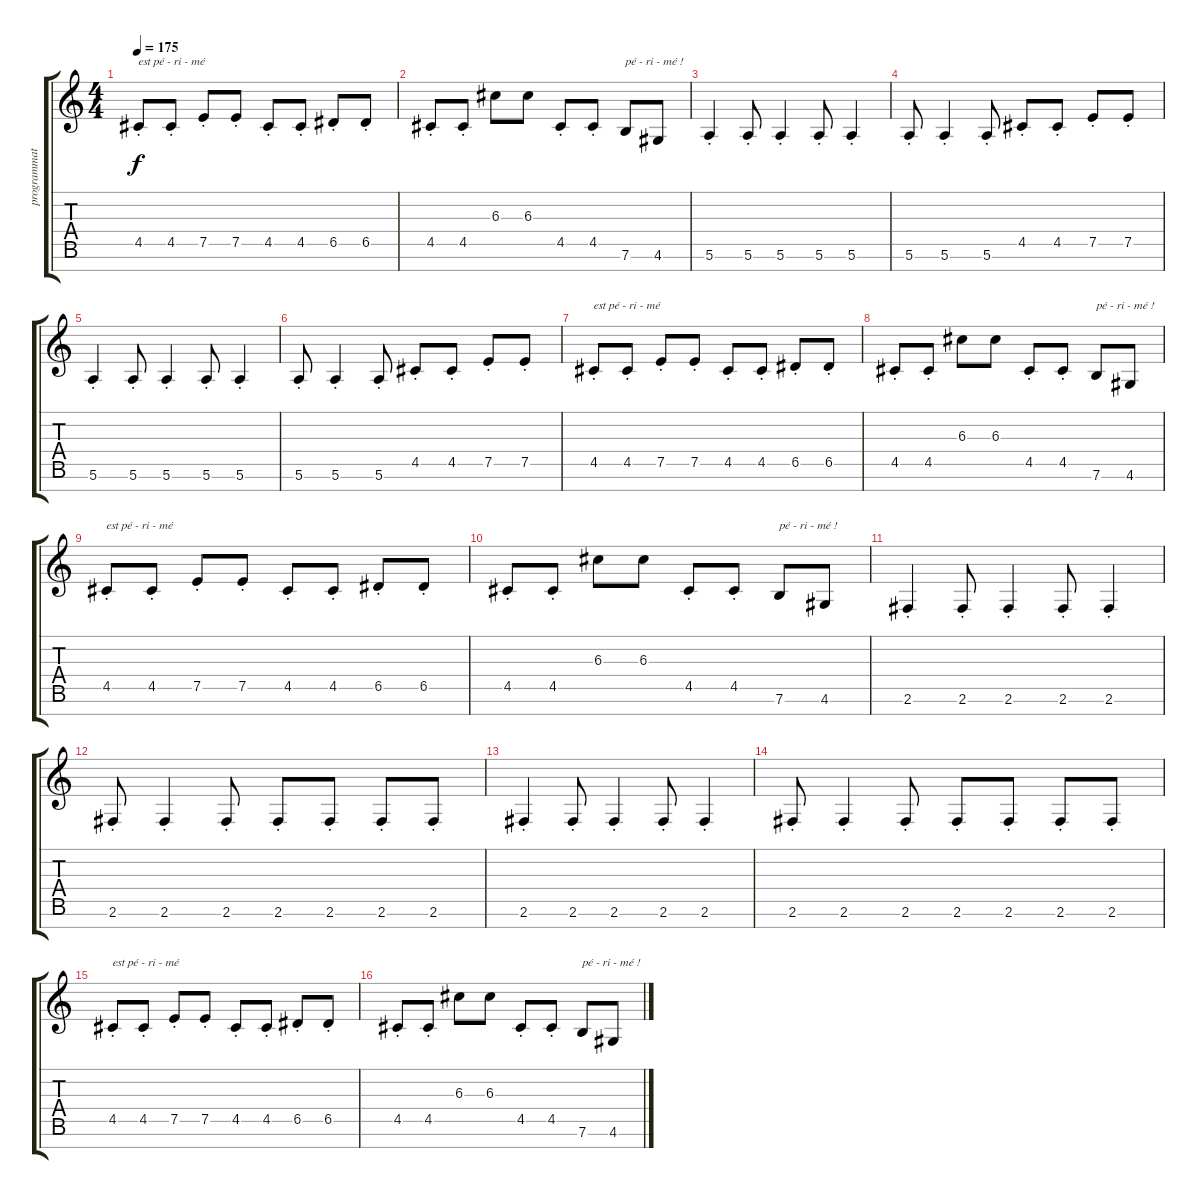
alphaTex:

\track ("programmation" "programmat") {instrument synthbass2}
\staff {score tabs}
\tuning (E4 B3 G3 D3 A2 E2 B1) {hide}
\ts (4 4)
\tempo 175
\clef g2
\ks c
4.5{st}.8{txt "est pé - ri - mé" dy f} 4.5{st}.8 7.5{st}.8 7.5{st}.8 4.5{st}.8 4.5{st}.8 6.5{st}.8 6.5{st}.8 |
4.5{st}.8 4.5{st}.8 6.3.8 6.3.8 4.5{st}.8 4.5{st}.8 7.6.8{txt "pé - ri - mé !"} 4.6.8 |
5.6{st}.4 5.6{st}.8 5.6{st}.4 5.6{st}.8 5.6{st}.4 |
5.6{st}.8 5.6{st}.4 5.6{st}.8 4.5{st}.8 4.5{st}.8 7.5{st}.8 7.5{st}.8 |
5.6{st}.4 5.6{st}.8 5.6{st}.4 5.6{st}.8 5.6{st}.4 |
5.6{st}.8 5.6{st}.4 5.6{st}.8 4.5{st}.8 4.5{st}.8 7.5{st}.8 7.5{st}.8 |
4.5{st}.8{txt "est pé - ri - mé"} 4.5{st}.8 7.5{st}.8 7.5{st}.8 4.5{st}.8 4.5{st}.8 6.5{st}.8 6.5{st}.8 |
4.5{st}.8 4.5{st}.8 6.3.8 6.3.8 4.5{st}.8 4.5{st}.8 7.6.8{txt "pé - ri - mé !"} 4.6.8 |
4.5{st}.8{txt "est pé - ri - mé"} 4.5{st}.8 7.5{st}.8 7.5{st}.8 4.5{st}.8 4.5{st}.8 6.5{st}.8 6.5{st}.8 |
4.5{st}.8 4.5{st}.8 6.3.8 6.3.8 4.5{st}.8 4.5{st}.8 7.6.8{txt "pé - ri - mé !"} 4.6.8 |
2.6{st}.4 2.6{st}.8 2.6{st}.4 2.6{st}.8 2.6{st}.4 |
2.6{st}.8 2.6{st}.4 2.6{st}.8 2.6{st}.8 2.6{st}.8 2.6{st}.8 2.6{st}.8 |
2.6{st}.4 2.6{st}.8 2.6{st}.4 2.6{st}.8 2.6{st}.4 |
2.6{st}.8 2.6{st}.4 2.6{st}.8 2.6{st}.8 2.6{st}.8 2.6{st}.8 2.6{st}.8 |
4.5{st}.8{txt "est pé - ri - mé"} 4.5{st}.8 7.5{st}.8 7.5{st}.8 4.5{st}.8 4.5{st}.8 6.5{st}.8 6.5{st}.8 |
4.5{st}.8 4.5{st}.8 6.3.8 6.3.8 4.5{st}.8 4.5{st}.8 7.6.8{txt "pé - ri - mé !"} 4.6.8
